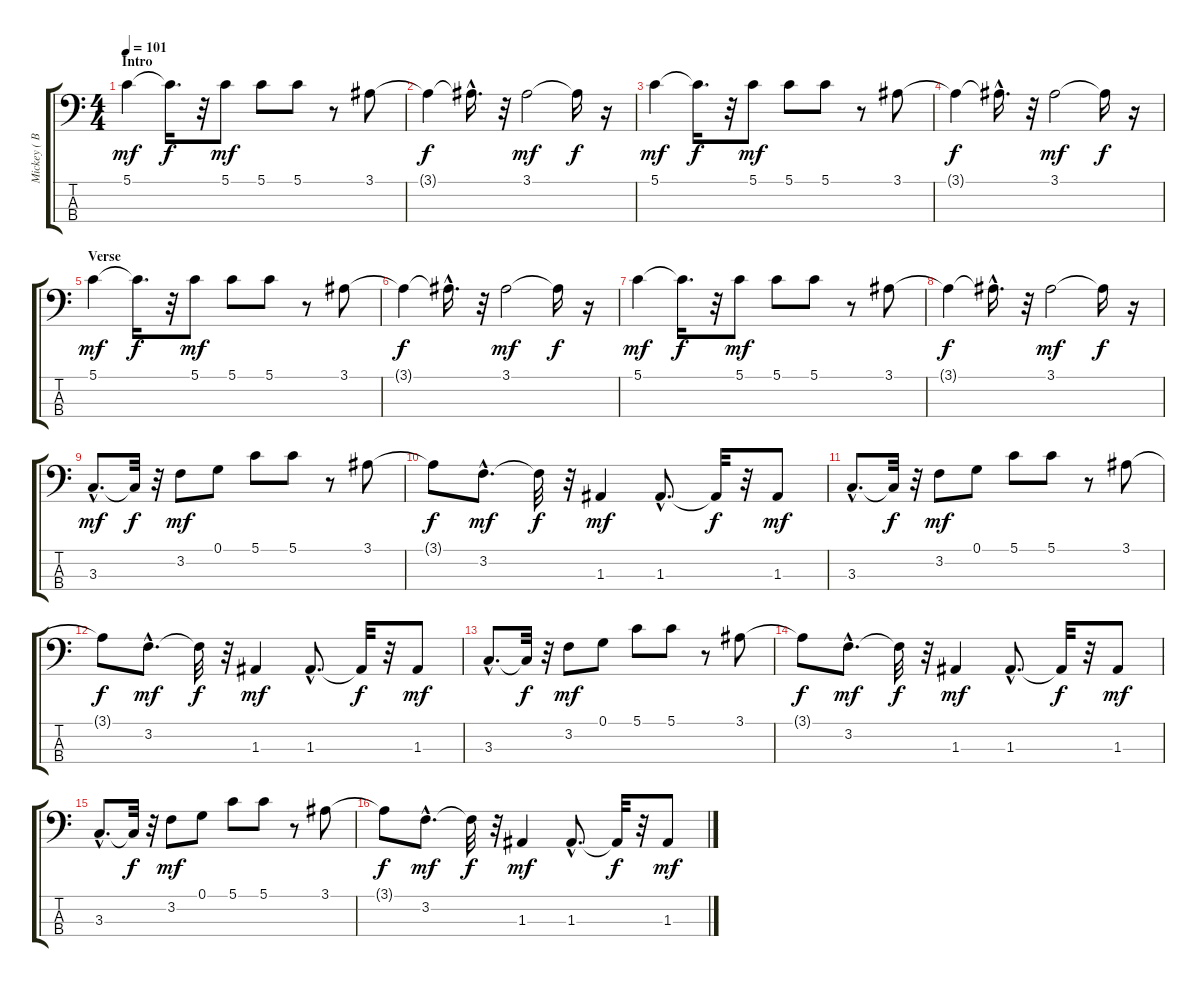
\track ("Mickey ( Bass )" "Mickey ( B") {instrument electricbassfinger}
\staff {score tabs}
\tuning (G2 D2 A1 E1) {hide}
\ts (4 4)
\section ("" "Intro")
\tempo 101
\clef f4
\ks c
5.1.4{dy mf instrument electricbassfinger} 5.1{t}.16{d dy f} r.32 5.1.8{dy mf} 5.1.8 5.1.8 r.8 3.1.8 |
3.1{t}.4{dy f} 3.1{hac t}.16{d} r.32 3.1.2{dy mf} 3.1{t}.16{dy f} r.16 |
5.1.4{dy mf} 5.1{t}.16{d dy f} r.32 5.1.8{dy mf} 5.1.8 5.1.8 r.8 3.1.8 |
3.1{t}.4{dy f} 3.1{hac t}.16{d} r.32 3.1.2{dy mf} 3.1{t}.16{dy f} r.16 |
\section ("" "Verse")
5.1.4{dy mf} 5.1{t}.16{d dy f} r.32 5.1.8{dy mf} 5.1.8 5.1.8 r.8 3.1.8 |
3.1{t}.4{dy f} 3.1{hac t}.16{d} r.32 3.1.2{dy mf} 3.1{t}.16{dy f} r.16 |
5.1.4{dy mf} 5.1{t}.16{d dy f} r.32 5.1.8{dy mf} 5.1.8 5.1.8 r.8 3.1.8 |
3.1{t}.4{dy f} 3.1{hac t}.16{d} r.32 3.1.2{dy mf} 3.1{t}.16{dy f} r.16 |
3.3{hac}.8{d dy mf} 3.3{t}.32{dy f} r.32 3.2.8{dy mf} 0.1.8 5.1.8 5.1.8 r.8 3.1.8 |
3.1{t}.8{dy f} 3.2{hac}.8{d dy mf} 3.2{t}.32{dy f} r.32 1.3.4{dy mf} 1.3{hac}.8{d} 1.3{t}.32{dy f} r.32 1.3.8{dy mf} |
3.3{hac}.8{d} 3.3{t}.32{dy f} r.32 3.2.8{dy mf} 0.1.8 5.1.8 5.1.8 r.8 3.1.8 |
3.1{t}.8{dy f} 3.2{hac}.8{d dy mf} 3.2{t}.32{dy f} r.32 1.3.4{dy mf} 1.3{hac}.8{d} 1.3{t}.32{dy f} r.32 1.3.8{dy mf} |
3.3{hac}.8{d} 3.3{t}.32{dy f} r.32 3.2.8{dy mf} 0.1.8 5.1.8 5.1.8 r.8 3.1.8 |
3.1{t}.8{dy f} 3.2{hac}.8{d dy mf} 3.2{t}.32{dy f} r.32 1.3.4{dy mf} 1.3{hac}.8{d} 1.3{t}.32{dy f} r.32 1.3.8{dy mf} |
3.3{hac}.8{d} 3.3{t}.32{dy f} r.32 3.2.8{dy mf} 0.1.8 5.1.8 5.1.8 r.8 3.1.8 |
3.1{t}.8{dy f} 3.2{hac}.8{d dy mf} 3.2{t}.32{dy f} r.32 1.3.4{dy mf} 1.3{hac}.8{d} 1.3{t}.32{dy f} r.32 1.3.8{dy mf}
